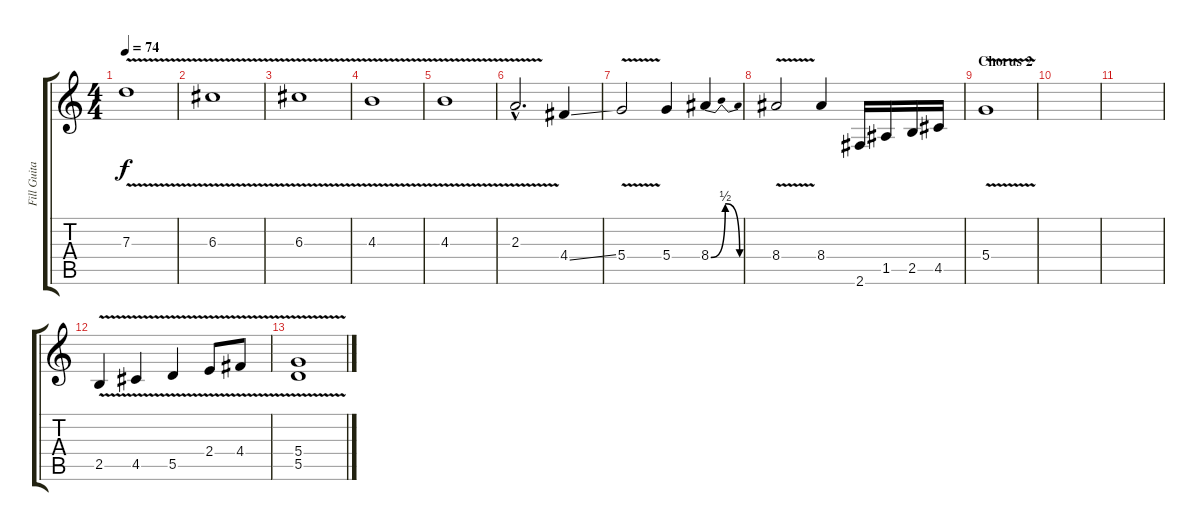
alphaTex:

\track ("Fill Guitar #1" "Fill Guita") {instrument distortionguitar}
\staff {score tabs}
\tuning (E4 B3 G3 D3 A2 E2) {hide}
\ts (4 4)
\tempo 74
\clef g2
\ks c
7.3{v}.1{dy f} |
6.3{v}.1 |
6.3{v}.1 |
4.3{v}.1 |
4.3{v}.1 |
2.3{v hac}.2{d} 4.4{ss}.4 |
5.4{v}.2 5.4.4 8.4{be (bendrelease 0 0 15 2 15 2 60 0)}.4 |
8.4{v}.2 8.4.4 2.6.16 1.5.16 2.5.16 4.5.16 |
\section ("" "Chorus 2")
5.4{v}.1 |
|
|
2.5{v}.4 4.5{v}.4 5.5{v}.4 2.4{v}.8 4.4{v}.8 |
(5.4{v} 5.5{v}).1
